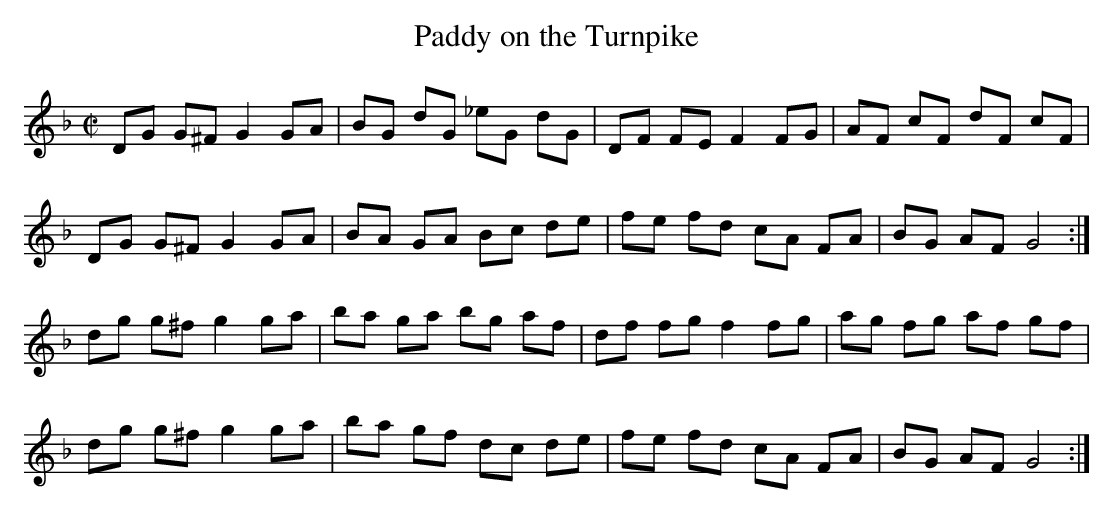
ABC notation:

X:1
T:Paddy on the Turnpike
M:C|
L:1/8
K:GDor
DG G^F G2 GA|BG dG _eG dG|DF FE F2 FG|AF cF dF cF|
DG G^F G2 GA|BA GA Bc de|fe fd cA FA|BG AF G4 :|
dg g^f g2 ga|ba ga bg af|df fg f2 fg|ag fg af gf|
dg g^f g2 ga|ba gf dc de|fe fd cA FA|BG AF G4 :|
